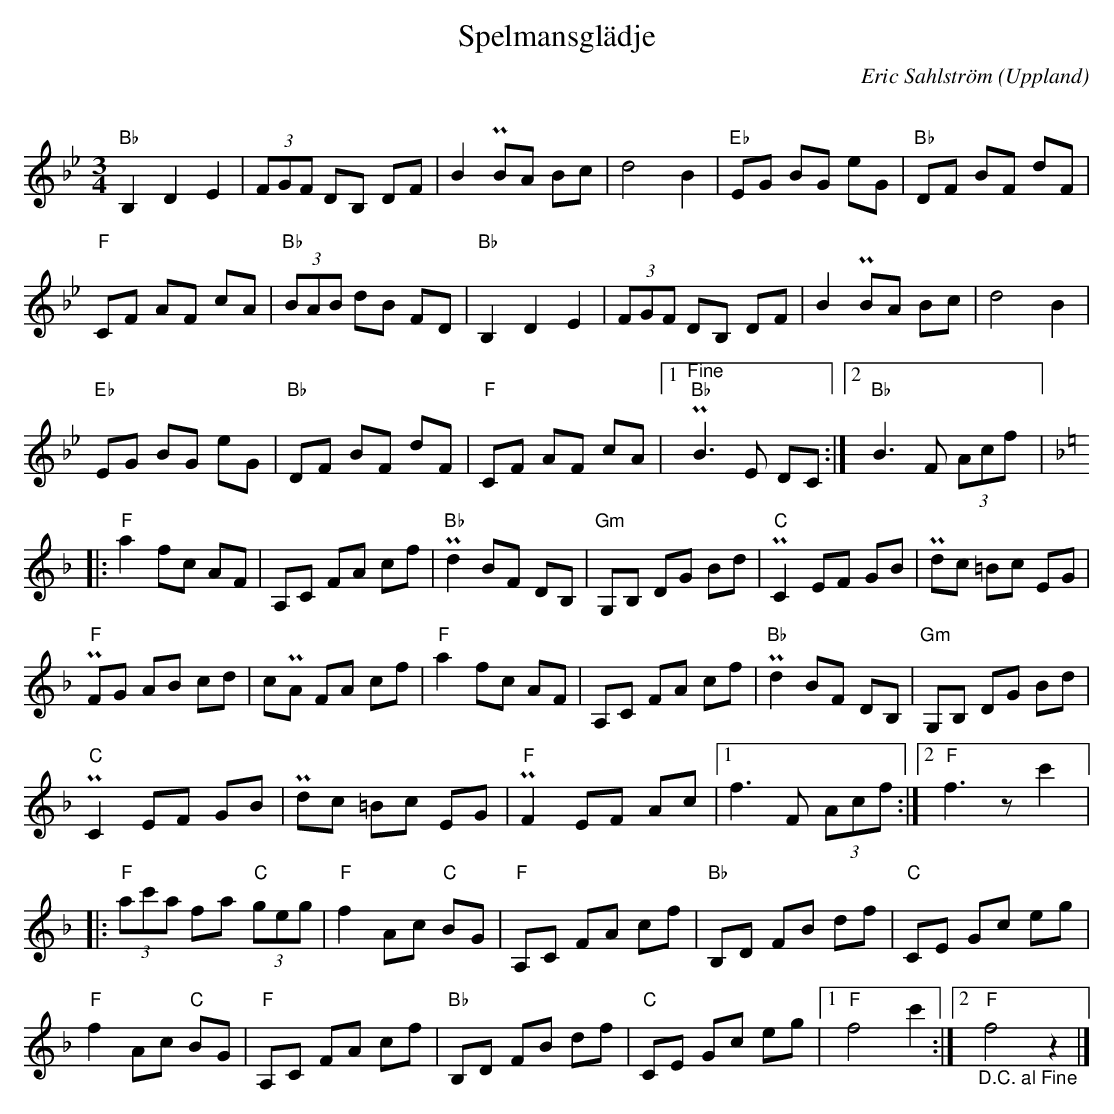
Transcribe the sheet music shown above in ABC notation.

X:1
T:Spelmansglädje
Q:144
C:Eric Sahlström
O:Uppland
L:1/8
M:3/4
K:Bb
V:1
"Bb"B,2 D2 E2 | (3 FGF DB, DF | B2 !uppermordent!BA Bc | d4 B2 | "Eb"EG BG eG | "Bb"DF BF dF |
"F" CF AF cA | "Bb"(3 BAB dB FD | "Bb"B,2 D2 E2 | (3 FGF DB, DF | B2 !uppermordent!BA Bc | d4 B2 |
"Eb" EG BG eG | "Bb"DF BF dF | "F" CF AF cA |1 "^Fine" "Bb" !uppermordent! B3 E DC :|2 "Bb" B3 F (3 Acf |: [K:F]
"F" a2 fc AF | A,C FA cf | !uppermordent! "Bb" d2 BF DB, | "Gm" G,B, DG Bd | "C" !uppermordent! C2 EF GB | !uppermordent! dc =Bc EG |
"F" !uppermordent! FG AB cd | c!uppermordent!A FA cf | "F" a2 fc AF | A,C FA cf | !uppermordent! "Bb" d2 BF DB, | "Gm" G,B, DG Bd |
"C" !uppermordent! C2 EF GB | !uppermordent! dc =Bc EG | "F" !uppermordent! F2 EF Ac |1 f3 F (3 Acf :|2 "F"f3 z c'2 |:
"F" (3 ac'a fa "C"(3 geg | "F" f2 Ac "C" BG | "F" A,C FA cf | "Bb" B,D FB df | "C" CE Gc eg |
"F" f2 Ac "C" BG | "F"A,C FA cf | "Bb" B,D FB df | "C" CE Gc eg |1 "F"f4 c'2 :|2 "F""_D.C. al Fine"f4 z2 |]
